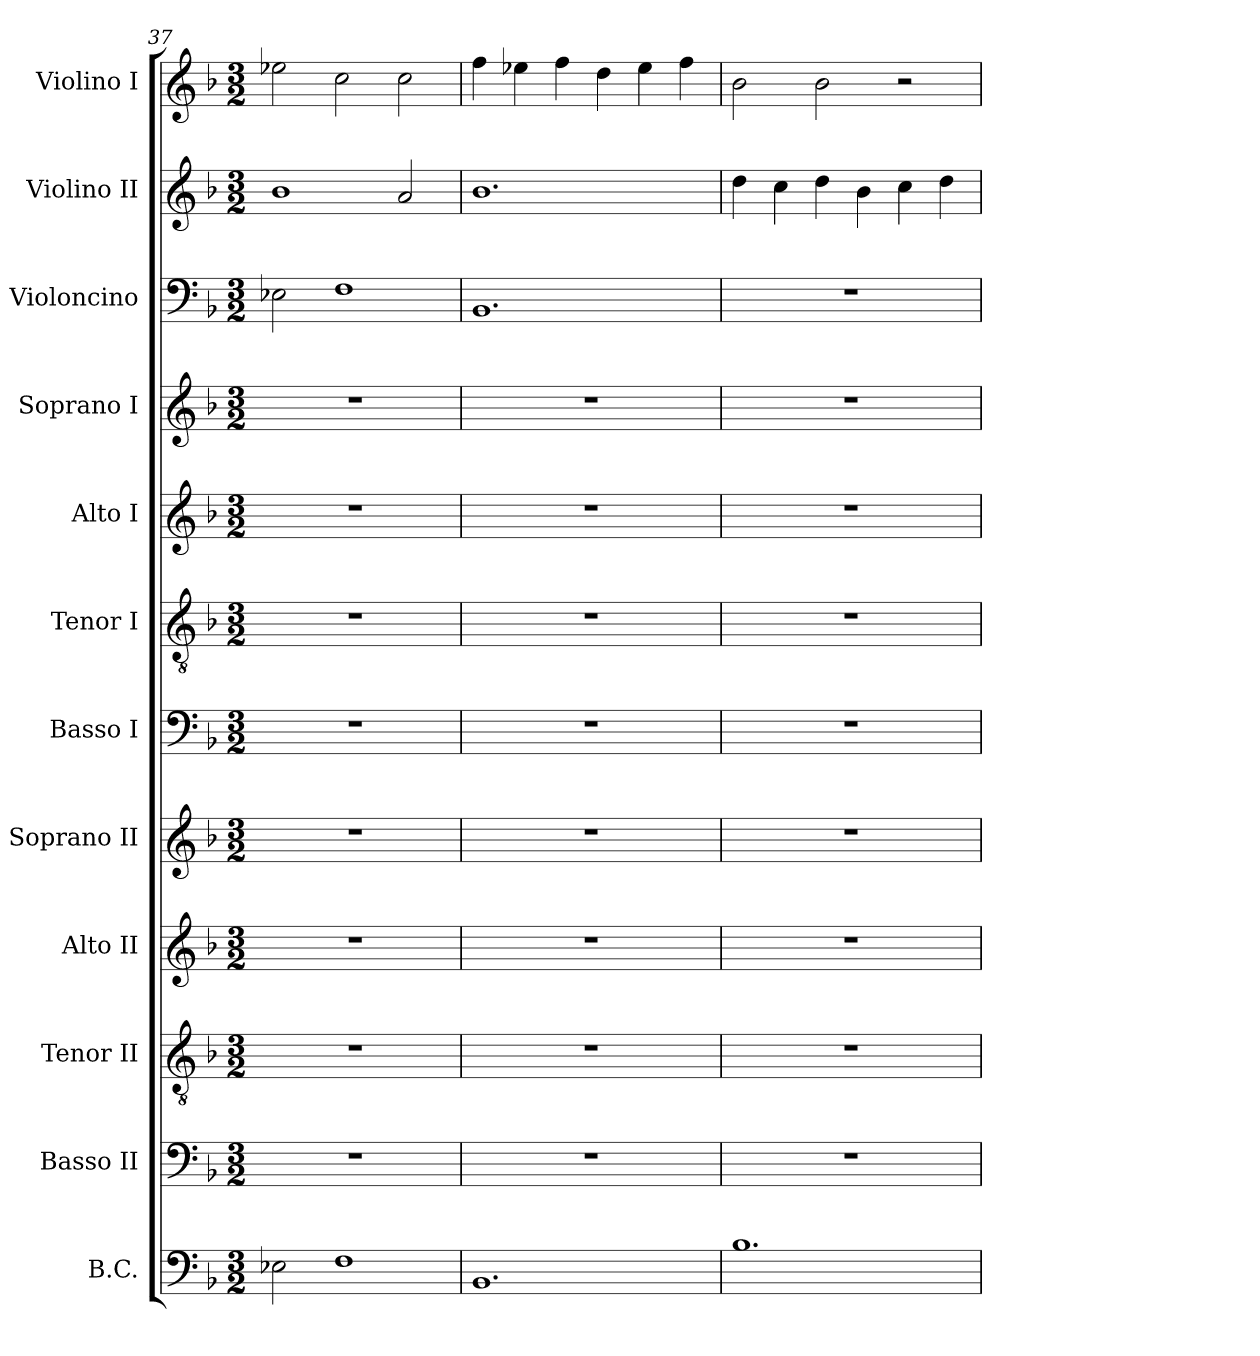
**kern	**kern	**kern	**kern	**kern	**kern	**kern	**kern	**kern	**kern	**kern	**kern
*part12	*part11	*part10	*part9	*part8	*part7	*part6	*part5	*part4	*part3	*part2	*part1
*staff12	*staff11	*staff10	*staff9	*staff8	*staff7	*staff6	*staff5	*staff4	*staff3	*staff2	*staff1
*I"B.C.	*I"Basso II	*I"Tenor II	*I"Alto II	*I"Soprano II	*I"Basso I	*I"Tenor I	*I"Alto I	*I"Soprano I	*I"Violoncino	*I"Violino II	*I"Violino I
*I'BC	*I'B 2	*I'T 2	*I'A 2	*I'S 2	*I'B 1	*I'T 1	*I'A 1	*I'S 1	*I'Vc.	*I'Vln. II	*I'Vln. I
*clefF4	*clefF4	*clefGv2	*clefG2	*clefG2	*clefF4	*clefGv2	*clefG2	*clefG2	*clefF4	*clefG2	*clefG2
*k[b-]	*k[b-]	*k[b-]	*k[b-]	*k[b-]	*k[b-]	*k[b-]	*k[b-]	*k[b-]	*k[b-]	*k[b-]	*k[b-]
*F:	*F:	*F:	*F:	*F:	*F:	*F:	*F:	*F:	*F:	*F:	*F:
*M3/2	*M3/2	*M3/2	*M3/2	*M3/2	*M3/2	*M3/2	*M3/2	*M3/2	*M3/2	*M3/2	*M3/2
=37	=37	=37	=37	=37	=37	=37	=37	=37	=37	=37	=37
*^	*	*	*	*	*	*	*	*	*	*	*
2E-X\	2ryy	1.r	1.r	1.r	1.r	1.r	1.r	1.r	1.r	2E-X\	1b-	2ee-X\
1F	2ryy	.	.	.	.	.	.	.	.	1F	.	2cc\
.	2ryy	.	.	.	.	.	.	.	.	.	2a/	2cc\
*v	*v	*	*	*	*	*	*	*	*	*	*	*
=38	=38	=38	=38	=38	=38	=38	=38	=38	=38	=38	=38
1.BB-	1.r	1.r	1.r	1.r	1.r	1.r	1.r	1.r	1.BB-	1.b-	4ff\
.	.	.	.	.	.	.	.	.	.	.	4ee-X\
.	.	.	.	.	.	.	.	.	.	.	4ff\
.	.	.	.	.	.	.	.	.	.	.	4dd\
.	.	.	.	.	.	.	.	.	.	.	4ee-\
.	.	.	.	.	.	.	.	.	.	.	4ff\
!!LO:LB:g=z
=39	=39	=39	=39	=39	=39	=39	=39	=39	=39	=39	=39
1.B-	1.r	1.r	1.r	1.r	1.r	1.r	1.r	1.r	1.r	4dd\	2b-\
.	.	.	.	.	.	.	.	.	.	4cc\	.
.	.	.	.	.	.	.	.	.	.	4dd\	2b-\
.	.	.	.	.	.	.	.	.	.	4b-\	.
.	.	.	.	.	.	.	.	.	.	4cc\	2r
.	.	.	.	.	.	.	.	.	.	4dd\	.
=	=	=	=	=	=	=	=	=	=	=	=
*-	*-	*-	*-	*-	*-	*-	*-	*-	*-	*-	*-
